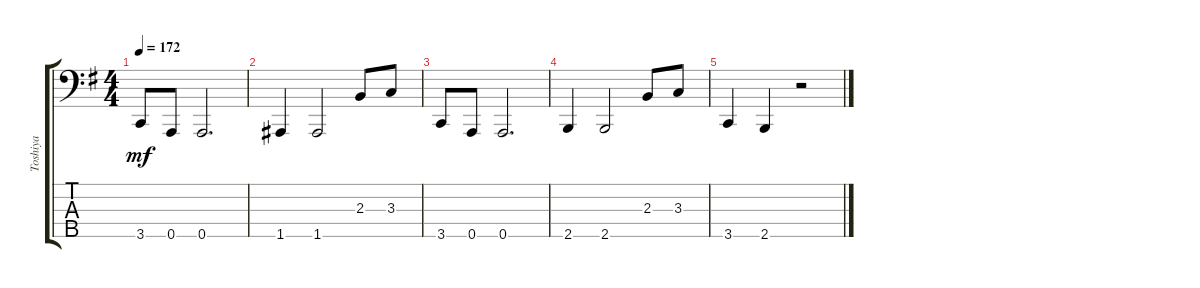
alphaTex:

\track ("Toshiya" "Toshiya") {instrument electricbassfinger}
\staff {score tabs}
\tuning (G2 D2 A1 D1 A0) {hide}
\ts (4 4)
\tempo 172
\clef f4
\ks eminor
3.5.8{dy mf} 0.5.8 0.5.2{d} |
1.5.4 1.5.2 2.3.8 3.3.8 |
3.5.8 0.5.8 0.5.2{d} |
2.5.4 2.5.2 2.3.8 3.3.8 |
3.5.4 2.5.4 r.2
